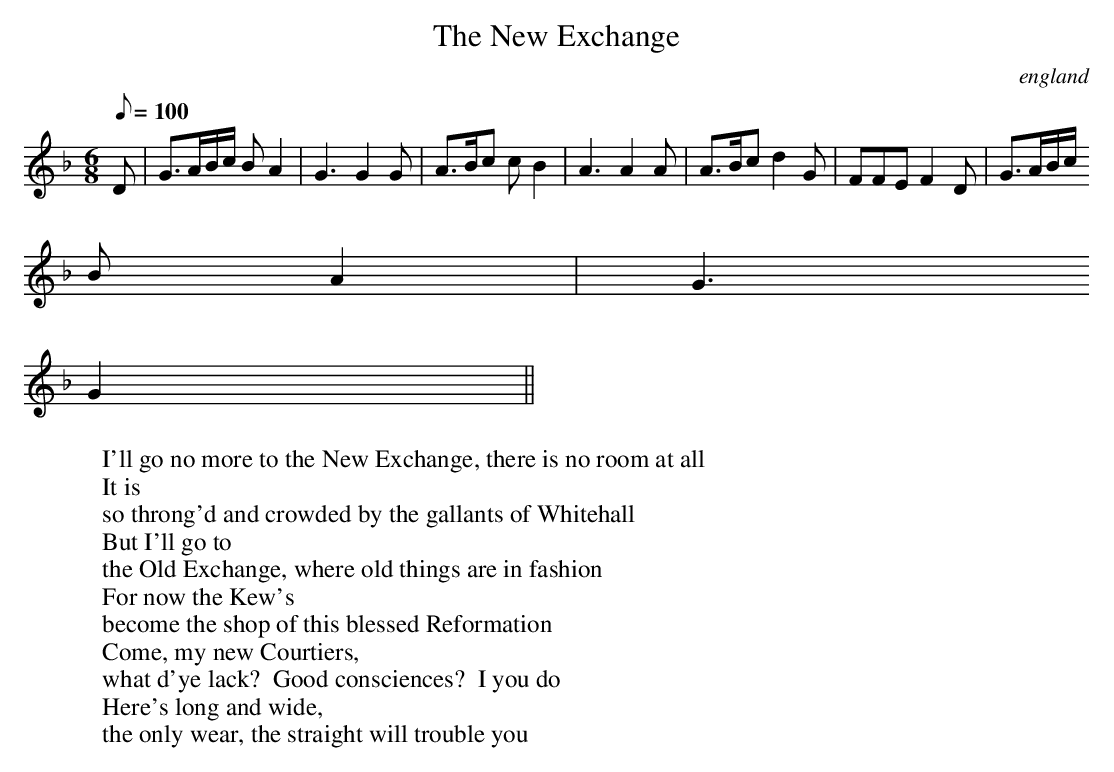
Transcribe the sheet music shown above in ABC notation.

X:1
T:The New Exchange
O:england
M:6/8
L:1/8
Q:100
W:I'll go no more to the New Exchange, there is no room at all
W:It is
W:so throng'd and crowded by the gallants of Whitehall
W:But I'll go to
W:the Old Exchange, where old things are in fashion
W:For now the Kew's
W:become the shop of this blessed Reformation
W:Come, my new Courtiers,
W:what d'ye lack?  Good consciences?  I you do
W:Here's long and wide,
W:the only wear, the straight will trouble you
K:GDor
D|G3/2A/2B/2c/2 BA2|G3 G2G|A>Bc cB2|A3 A2A|A>Bc d2G|FFE F2D|G3/2A/2B/2c/
2 BA2|G3
G2||
